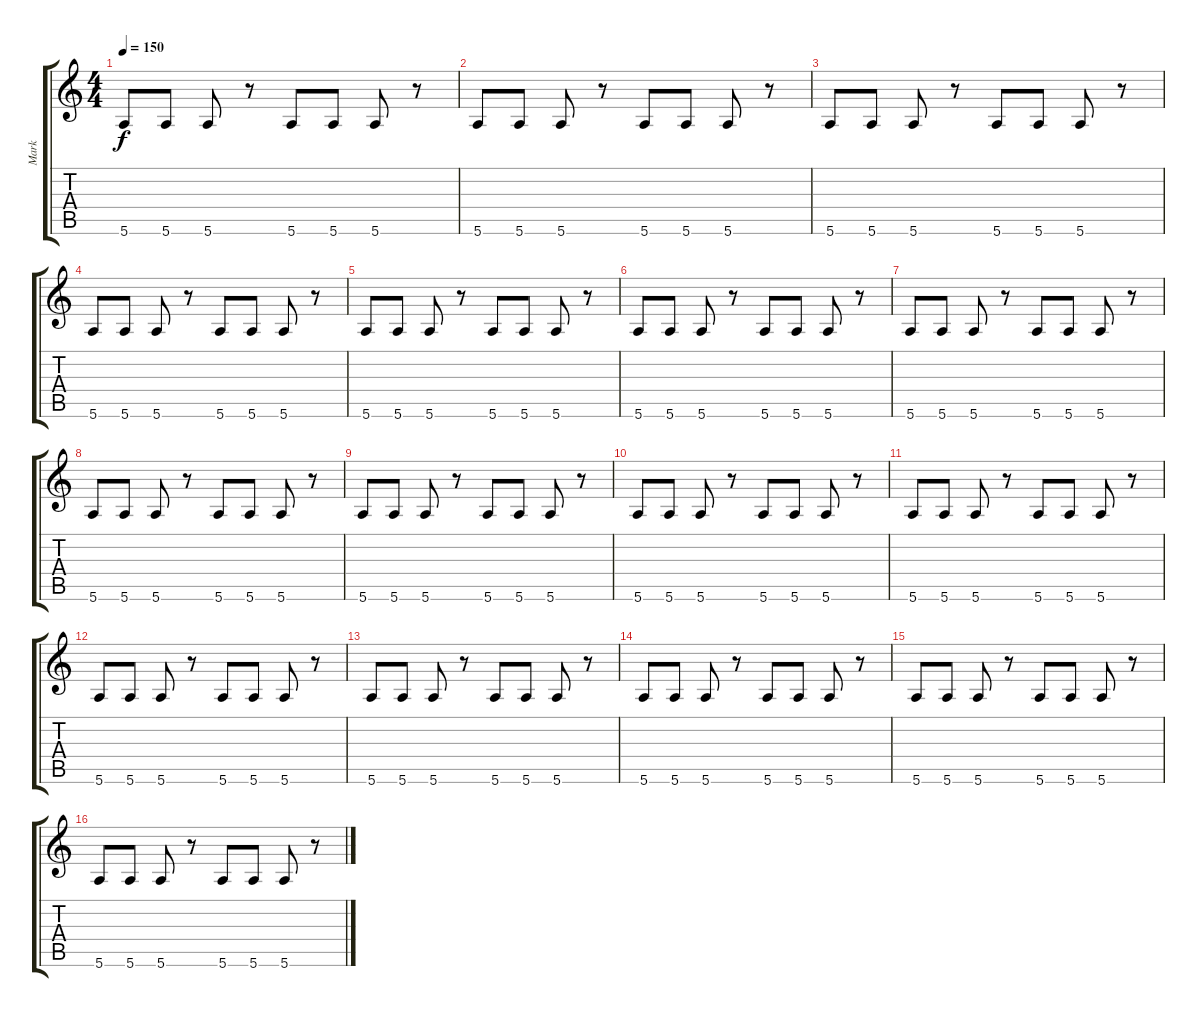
\track ("Mark" "Mark") {instrument electricbasspick}
\staff {score tabs}
\tuning (E4 B3 G3 D3 A2 E2) {hide}
\ts (4 4)
\tempo 150
\clef g2
\ks c
5.6.8{dy f} 5.6.8 5.6.8 r.8 5.6.8 5.6.8 5.6.8 r.8 |
5.6.8 5.6.8 5.6.8 r.8 5.6.8 5.6.8 5.6.8 r.8 |
5.6.8 5.6.8 5.6.8 r.8 5.6.8 5.6.8 5.6.8 r.8 |
5.6.8 5.6.8 5.6.8 r.8 5.6.8 5.6.8 5.6.8 r.8 |
5.6.8 5.6.8 5.6.8 r.8 5.6.8 5.6.8 5.6.8 r.8 |
5.6.8 5.6.8 5.6.8 r.8 5.6.8 5.6.8 5.6.8 r.8 |
5.6.8 5.6.8 5.6.8 r.8 5.6.8 5.6.8 5.6.8 r.8 |
5.6.8 5.6.8 5.6.8 r.8 5.6.8 5.6.8 5.6.8 r.8 |
5.6.8 5.6.8 5.6.8 r.8 5.6.8 5.6.8 5.6.8 r.8 |
5.6.8 5.6.8 5.6.8 r.8 5.6.8 5.6.8 5.6.8 r.8 |
5.6.8 5.6.8 5.6.8 r.8 5.6.8 5.6.8 5.6.8 r.8 |
5.6.8 5.6.8 5.6.8 r.8 5.6.8 5.6.8 5.6.8 r.8 |
5.6.8 5.6.8 5.6.8 r.8 5.6.8 5.6.8 5.6.8 r.8 |
5.6.8 5.6.8 5.6.8 r.8 5.6.8 5.6.8 5.6.8 r.8 |
5.6.8 5.6.8 5.6.8 r.8 5.6.8 5.6.8 5.6.8 r.8 |
5.6.8 5.6.8 5.6.8 r.8 5.6.8 5.6.8 5.6.8 r.8
